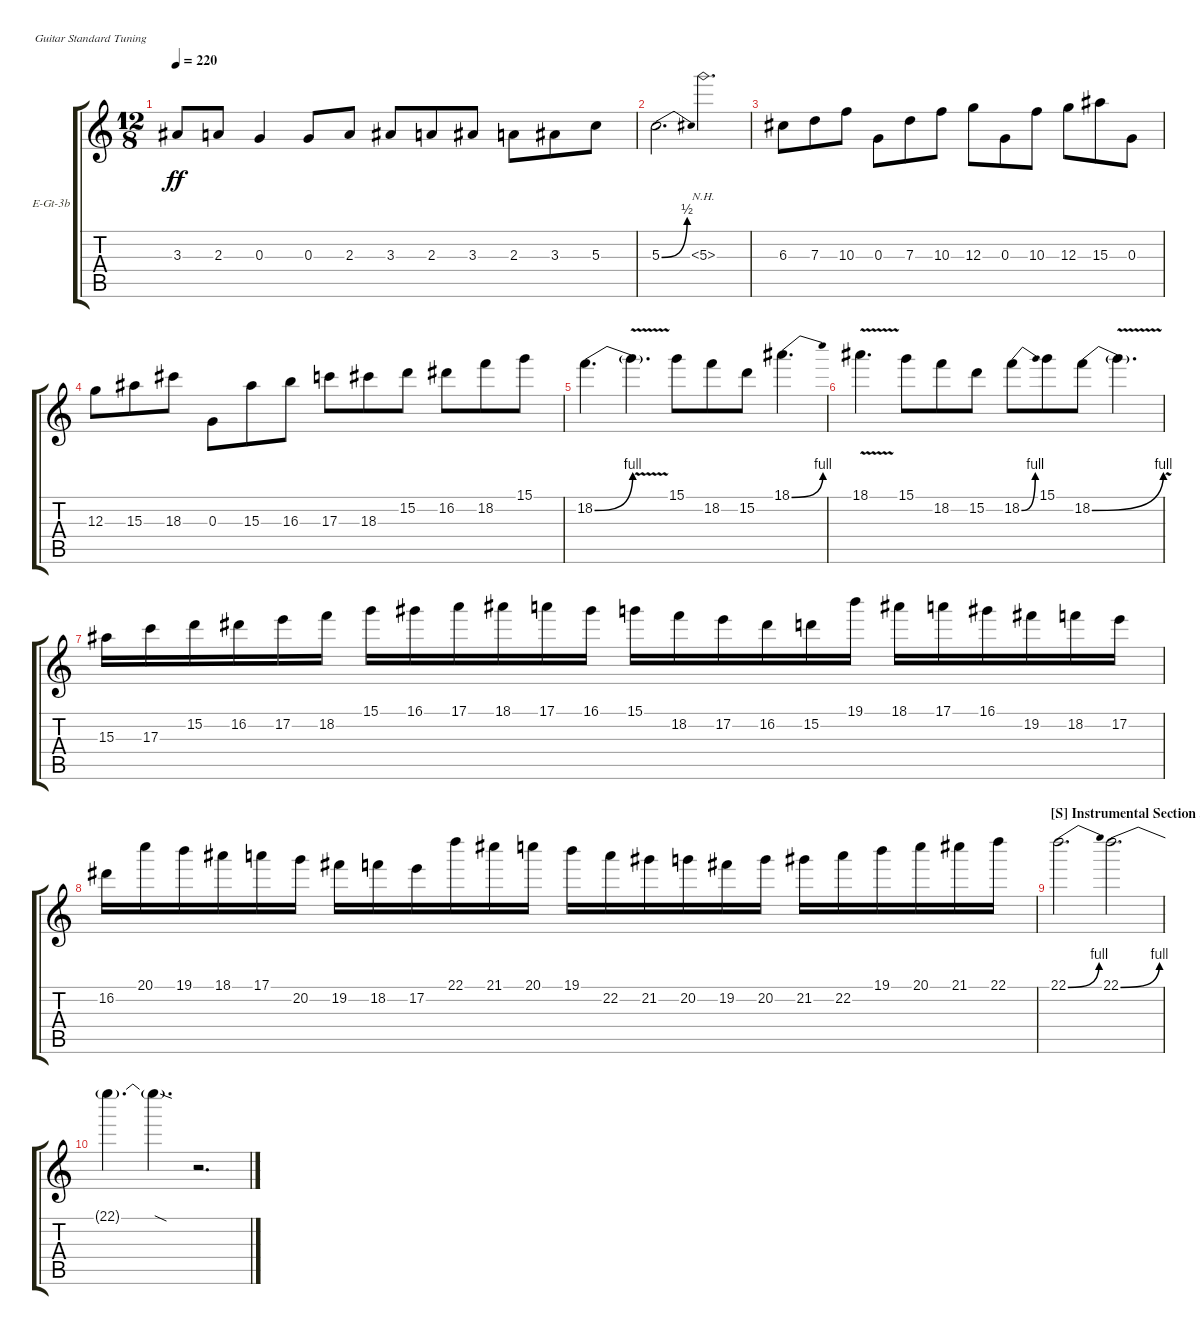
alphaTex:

\defaultSystemsLayout 4
\bracketExtendMode groupsimilarinstruments
\firstSystemTrackNameOrientation horizontal
\otherSystemsTrackNameOrientation horizontal
\track ("Electric Guitar 3b" "E-Gt-3b") {instrument overdrivenguitar}
\staff {score tabs}
\tuning (E4 B3 G3 D3 A2 E2)
\ts (12 8)
\tempo 220
\clef g2
\ks c
3.3.8{dy ff} 2.3.8 0.3.4 0.3.8 2.3.8 3.3.8 2.3.8 3.3.8 2.3.8 3.3.8 5.3.8 |
5.3{be (bend 0 0 15.6 2)}.2{d} 5.3{nh}.2{d} |
6.3.8 7.3.8 10.3.8 0.3.8 7.3.8 10.3.8 12.3.8 0.3.8 10.3.8 12.3.8 15.3.8 0.3.8 |
12.3.8 15.3.8 18.3.8 0.3.8 15.3.8 16.3.8 17.3.8 18.3.8 15.2.8 16.2.8 18.2.8 15.1.8 |
18.2{be (bend 0 0 15 4)}.4{d} 18.2{v t}.4{d} 15.1.8 18.2.8 15.2.8 18.1{be (bend 0 0 15 4)}.4{d} |
18.1{v}.4{d} 15.1.8 18.2.8 15.2.8 18.2{be (bend 0 0 15 4)}.8 15.1.8 18.2{be (bend 0 0 15 4)}.8 18.2{v t}.4{d} |
15.3.16 17.3.16 15.2.16 16.2.16 17.2.16 18.2.16 15.1.16 16.1.16 17.1.16 18.1.16 17.1.16 16.1.16 15.1.16 18.2.16 17.2.16 16.2.16 15.2.16 19.1.16 18.1.16 17.1.16 16.1.16 19.2.16 18.2.16 17.2.16 |
16.2.16 20.1.16 19.1.16 18.1.16 17.1.16 20.2.16 19.2.16 18.2.16 17.2.16 22.1.16 21.1.16 20.1.16 19.1.16 22.2.16 21.2.16 20.2.16 19.2.16 20.2.16 21.2.16 22.2.16 19.1.16 20.1.16 21.1.16 22.1.16 |
\section ("S" "Instrumental Section 3b")
22.1{be (bend 0 0 15 4)}.2{d} 22.1{be (bend 0 0 15 4)}.2{d} |
22.1{t}.4{d} 22.1{sod t}.4{d} r.2{d}
